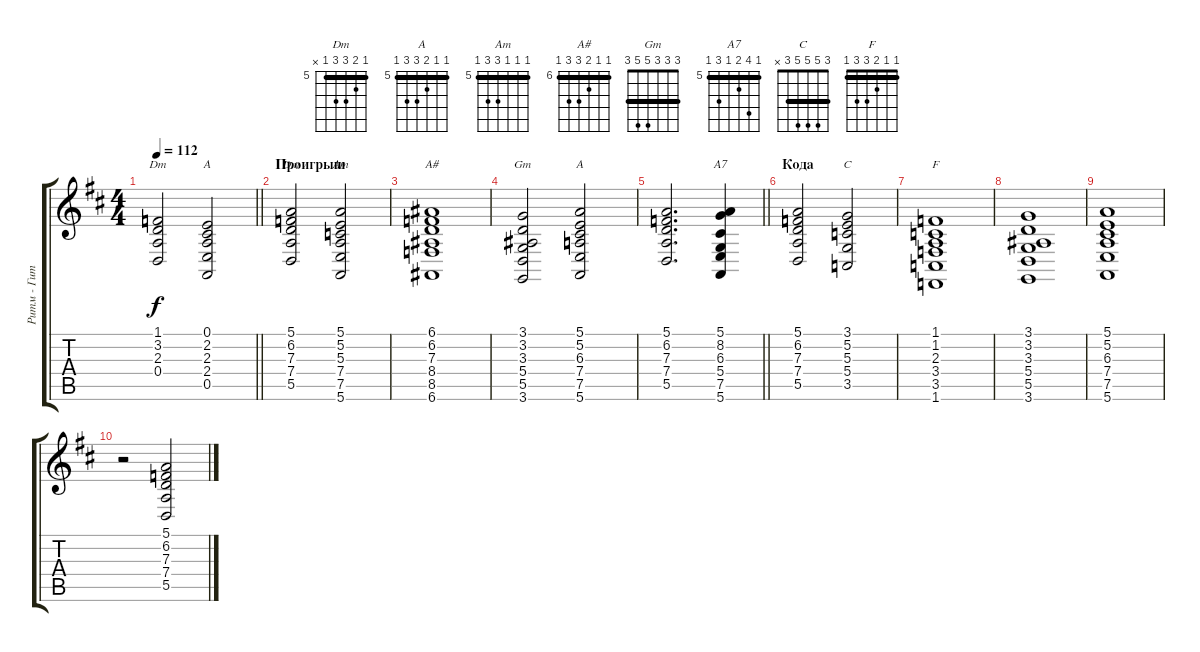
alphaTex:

\track ("Ритм - Гитара" "Ритм - Гит") {instrument orchestralharp}
\staff {score tabs}
\tuning (E4 B3 G3 D3 A2 E2) {hide}
\chord ("Dm" 1 3 2 0 x x)
\chord ("A" 0 2 2 2 0 x)
\chord ("Dm" 5 6 7 7 5 x) {firstfret 5 barre 5}
\chord ("Am" 5 5 5 7 7 5) {firstfret 5 barre 5}
\chord ("A#" 6 6 7 8 8 6) {firstfret 6 barre 6}
\chord ("Gm" 3 3 3 5 5 3) {barre 3}
\chord ("A" 5 5 6 7 7 5) {firstfret 5 barre 5}
\chord ("A7" 5 8 6 5 7 5) {firstfret 5 barre 5}
\chord ("C" 3 5 5 5 3 x) {barre 3}
\chord ("F" 1 1 2 3 3 1) {barre 1}
\ts (4 4)
\tempo 112
\clef g2
\barLineRight lightlight
\ks bminor
(1.1 3.2 2.3 0.4).2{ch "Dm" dy f} (0.1 2.2 2.3 2.4 0.5).2{ch "A"} |
\section ("" "Проигрыш")
(5.1 6.2 7.3 7.4 5.5).2{ch "Dm"} (5.1 5.2 5.3 7.4 7.5 5.6).2{ch "Am"} |
(6.1 6.2 7.3 8.4 8.5 6.6).1{ch "A#"} |
(3.1 3.2 3.3 5.4 5.5 3.6).2{ch "Gm"} (5.1 5.2 6.3 7.4 7.5 5.6).2{ch "A"} |
\barLineRight lightlight
(5.1 6.2 7.3 7.4 5.5).2{d} (5.1 8.2 6.3 5.4 7.5 5.6).4{ch "A7"} |
\section ("" "Кода")
(5.1 6.2 7.3 7.4 5.5).2 (3.1 5.2 5.3 5.4 3.5).2{ch "C"} |
(1.1 1.2 2.3 3.4 3.5 1.6).1{ch "F"} |
(3.1 3.2 3.3 5.4 5.5 3.6).1 |
(5.1 5.2 6.3 7.4 7.5 5.6).1 |
r.2 (5.1 6.2 7.3 7.4 5.5).2
